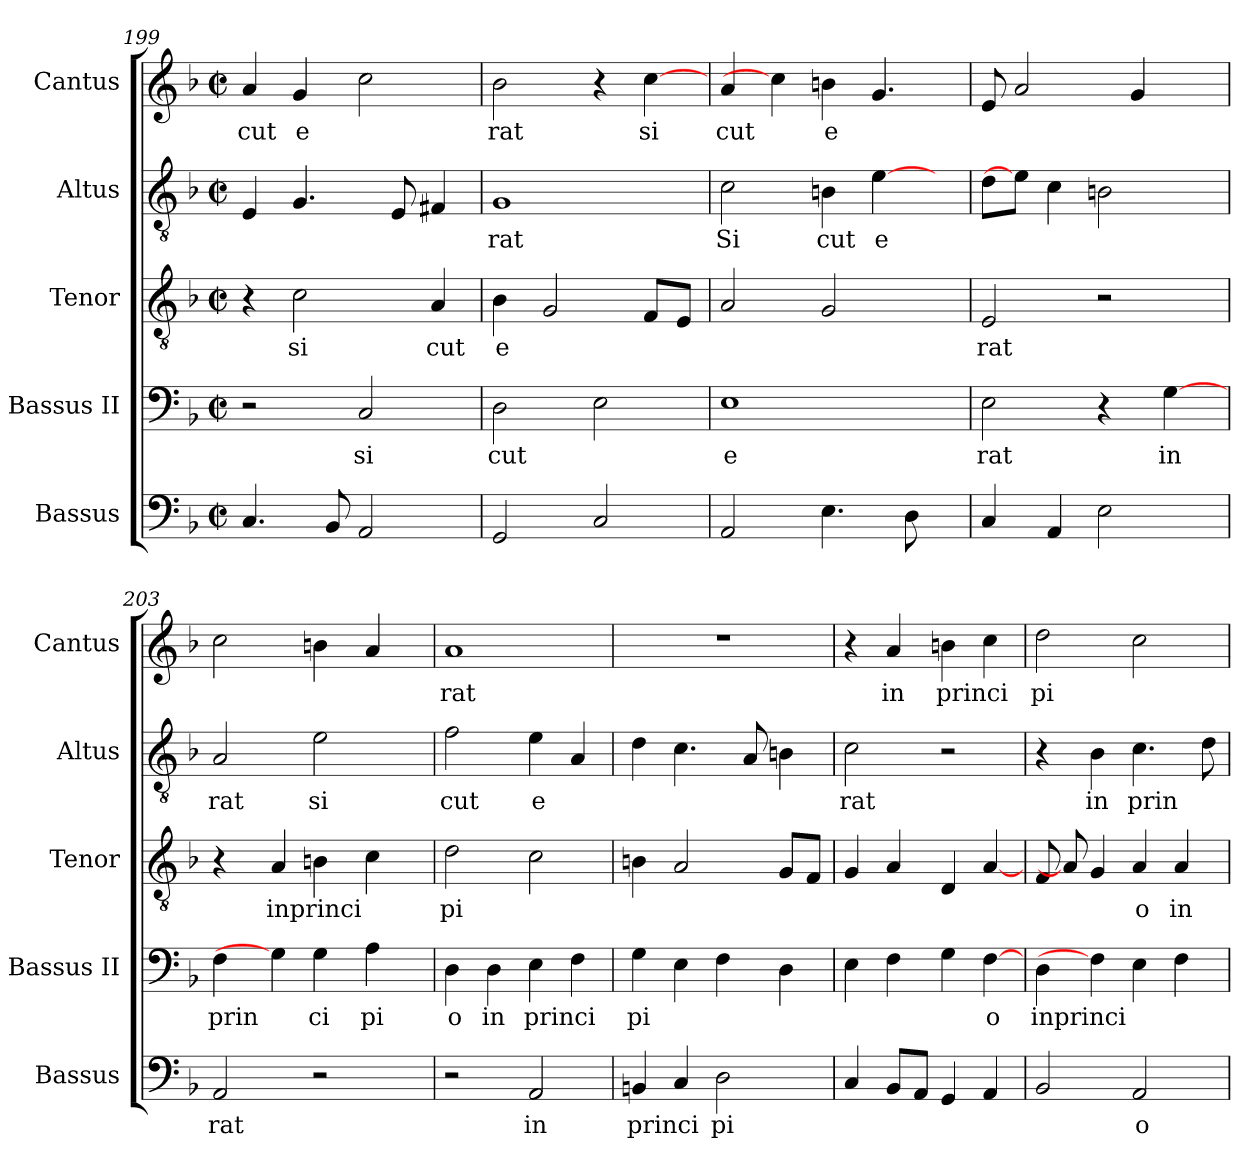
**kern	**text	**kern	**text	**kern	**text	**kern	**text	**kern	**text
*part5	*part5	*part4	*part4	*part3	*part3	*part2	*part2	*part1	*part1
*staff5	*staff5	*staff4	*staff4	*staff3	*staff3	*staff2	*staff2	*staff1	*staff1
*I"Bassus	*	*I"Bassus II	*	*I"Tenor	*	*I"Altus	*	*I"Cantus	*
*I'Bassus	*	*I'Bassus II	*	*I'Tenor	*	*I'Altus	*	*I'Cantus	*
*clefF4	*	*clefF4	*	*clefGv2	*	*clefGv2	*	*clefG2	*
*k[b-]	*	*k[b-]	*	*k[b-]	*	*k[b-]	*	*k[b-]	*
*F:	*	*F:	*	*F:	*	*F:	*	*F:	*
*M2/2	*	*M2/2	*	*M2/2	*	*M2/2	*	*M2/2	*
*met(c|)	*	*met(c|)	*	*met(c|)	*	*met(c|)	*	*met(c|)	*
=199	=199	=199	=199	=199	=199	=199	=199	=199	=199
!	!	!	!	!	!	!	!	!	!LO:LY:b:cj
4.C/	.	2r	.	4r	.	4E/	.	4a/	cut
!	!	!	!	!	!LO:LY:b:cj	!	!	!	!LO:LY:b:cj
.	.	.	.	2c\	si	4.G/	.	4g/	e
8BB-/	.	.	.	.	.	.	.	.	.
!	!	!	!LO:LY:b:cj	!	!	!	!	!	!
2AA/	.	2C/	si	.	.	.	.	2cc\	.
.	.	.	.	.	.	8E/	.	.	.
!	!	!	!	!	!LO:LY:b:cj	!	!	!	!
.	.	.	.	4A/	cut	4F#/	.	.	.
=200	=200	=200	=200	=200	=200	=200	=200	=200	=200
!	!	!	!LO:LY:b	!	!LO:LY:b:cj	!	!LO:LY:b:cj	!	!LO:LY:b:cj
2GG/	.	2D\	cut	4B-\	e	1G	rat	2b->\	rat
.	.	.	.	2G/	.	.	.	.	.
2C/	.	2E\	.	.	.	.	.	4r	.
!	!	!	!	!	!	!	!	!	!LO:LY:b:cj
.	.	.	.	8F/L	.	.	.	[4cc\	si
.	.	.	.	8E/J	.	.	.	.	.
=201	=201	=201	=201	=201	=201	=201	=201	=201	=201
!	!	!	!LO:LY:b:cj	!	!	!	!LO:LY:b:cj	!	!LO:LY:b:cj
2AA/	.	1E	e	2A/	.	2c\	Si	4a/	cut
.	.	.	.	.	.	.	.	4cc\]	.
!	!	!	!	!	!	!	!LO:LY:b:cj	!	!LO:LY:b:cj
4.E\	.	.	.	2G/	.	4B\	cut	4b\	e
!	!	!	!	!	!	!	!LO:LY:b:cj	!	!
.	.	.	.	.	.	[4e\	e	4.g/	.
8D\	.	.	.	.	.	.	.	.	.
8ryy	.	8ryy	.	8ryy	.	8ryy	.	.	.
=202	=202	=202	=202	=202	=202	=202	=202	=202	=202
!	!	!	!LO:LY:b:cj	!	!LO:LY:b:cj	!	!	!	!
4C/	.	2E\	rat	2E/	rat	8d\L	.	8e/	.
.	.	.	.	.	.	8e\J]	.	2a/	.
4AA/	.	.	.	.	.	4c\	.	.	.
2E\	.	4r	.	2r	.	2B\	.	.	.
.	.	.	.	.	.	.	.	4g/	.
!	!	!	!LO:LY:b:cj	!	!	!	!	!	!
.	.	[4G\	in	.	.	.	.	.	.
.	.	.	.	.	.	.	.	8ryy	.
!!LO:PB:g=z
=203	=203	=203	=203	=203	=203	=203	=203	=203	=203
!	!LO:LY:b:cj	!	!LO:LY:b:cj	!	!	!	!LO:LY:b:cj	!	!
*	*	*	*	*	*	*	*	*^	*
*	*	*	*	*	*	*	*	*	*^	*
2AA/	rat	4F\	prin	4r	.	2A/	rat	2cc\	32.ryy	16ryy	.
.	.	.	.	.	.	.	.	.	2ryy	.	.
.	.	.	.	.	.	.	.	.	.	2...ryy	.
!	!	!	!	!	!LO:LY:b	!	!	!	!	!	!
.	.	4G\]	.	4A/	inprinci	.	.	.	.	.	.
!	!	!	!LO:LY:b:cj	!	!	!	!LO:LY:b:cj	!	!	!	!
2r	.	4G\	ci	4B\	.	2e\	si	4b\	.	.	.
.	.	.	.	.	.	.	.	.	4ryy	.	.
!	!	!	!LO:LY:b:cj	!	!	!	!	!	!	!	!
.	.	4A\	pi	4c\	.	.	.	4a/	.	.	.
.	.	.	.	.	.	.	.	.	8ryy	.	.
.	.	.	.	.	.	.	.	.	16ryy	.	.
.	.	.	.	.	.	.	.	.	64ryy	.	.
=204	=204	=204	=204	=204	=204	=204	=204	=204	=204	=204	=204
!	!	!	!LO:LY:b:cj	!	!LO:LY:b:cj	!	!LO:LY:b:cj	!	!	!	!LO:LY:b:cj
*	*	*	*	*	*	*	*	*v	*v	*v	*
2r	.	4D\	o	2d\	pi	2f\	cut	1a	rat
!	!	!	!LO:LY:b:cj	!	!	!	!	!	!
.	.	4D\	in	.	.	.	.	.	.
!	!LO:LY:b:cj	!	!LO:LY:b:cj	!	!	!	!LO:LY:b:cj	!	!
2AA/	in	4E\	princi	2c\	.	4e\	e	.	.
.	.	4F\	.	.	.	4A/	.	.	.
=205	=205	=205	=205	=205	=205	=205	=205	=205	=205
!	!LO:LY:b:cj	!	!LO:LY:b:cj	!	!	!	!	!	!
4BB/	princi	4G\	pi	4B\	.	4d\	.	1r	.
4C/	.	4E\	.	2A/	.	4.c\	.	.	.
!	!LO:LY:b:cj	!	!	!	!	!	!	!	!
2D\	pi	4F\	.	.	.	.	.	.	.
.	.	.	.	.	.	8A/	.	.	.
.	.	4D\	.	8G/L	.	4B\	.	.	.
.	.	.	.	8F/J	.	.	.	.	.
=206	=206	=206	=206	=206	=206	=206	=206	=206	=206
!	!	!	!	!	!	!	!LO:LY:b:cj	!	!
4C/	.	4E\	.	4G/	.	2c\	rat	4r	.
!	!	!	!	!	!	!	!	!	!LO:LY:b:cj
8BB-/L	.	4F\	.	4A/	.	.	.	4a/	in
8AA/J	.	.	.	.	.	.	.	.	.
!	!	!	!	!	!	!	!	!	!LO:LY:b:cj
4GG/	.	4G\	.	4D/	.	2r	.	4b\	princi
!	!	!	!LO:LY:b:cj	!	!	!	!	!	!
4AA/	.	[4F\	o	[4A/	.	.	.	4cc\	.
=207	=207	=207	=207	=207	=207	=207	=207	=207	=207
!	!	!	!LO:LY:b	!	!	!	!	!	!LO:LY:b:cj
2BB-/	.	4D\	inprinci	8F/	.	4r	.	2dd\	pi
.	.	.	.	8A/]	.	.	.	.	.
!	!	!	!	!	!	!	!LO:LY:b:cj	!	!
.	.	4F\]	.	4G/	.	4B-\	in	.	.
!	!LO:LY:b:cj	!	!	!	!LO:LY:b:cj	!	!LO:LY:b	!	!
2AA/	o	4E\	.	4A/	o	4.c\	prin	2cc\	.
!	!	!	!	!	!LO:LY:b:cj	!	!	!	!
.	.	4F\	.	4A/	in	.	.	.	.
.	.	.	.	.	.	8d\	.	.	.
=	=	=	=	=	=	=	=	=	=
*-	*-	*-	*-	*-	*-	*-	*-	*-	*-
